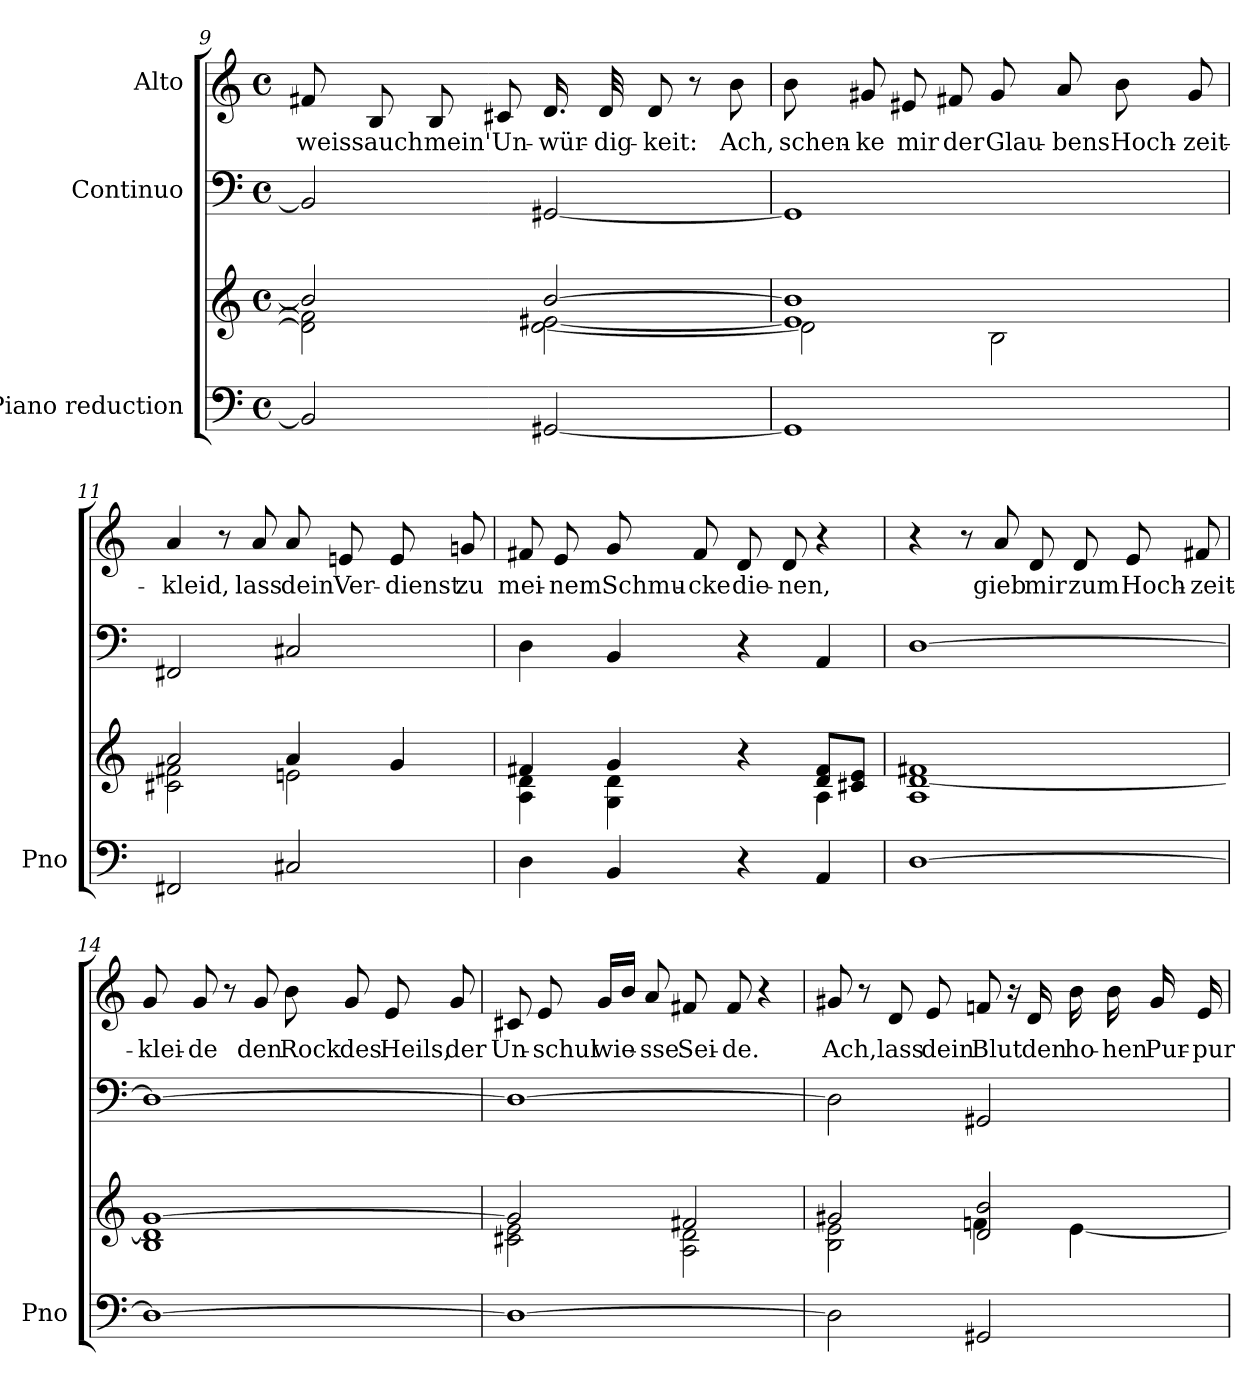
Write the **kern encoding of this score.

**kern	**kern	**kern	**kern	**text
*part3	*part3	*part2	*part1	*part1
*staff4	*staff3	*staff2	*staff1	*staff1
*I"Piano reduction	*	*I"Continuo	*I"Alto	*
*I'Pno	*	*	*	*
*clefF4	*clefG2	*clefF4	*clefG2	*
*k[]	*k[]	*k[]	*k[]	*
*M4/4	*M4/4	*M4/4	*M4/4	*
*met(c)	*met(c)	*met(c)	*met(c)	*
=9	=9	=9	=9	=9
*	*^	*	*	*
!	!	!	!	!	!LO:LY:b
2BB/]	2b/]	2d\] 2f#\]	2BB/]	8f#X/	weiss
!	!	!	!	!	!LO:LY:b
.	.	.	.	8B/	auch
!	!	!	!	!	!LO:LY:b
.	.	.	.	8B/	mein'
!	!	!	!	!	!LO:LY:b
.	.	.	.	8c#X/	Un-
!	!	!	!	!	!LO:LY:b
[2GG#X/	[2b/	[2d\ [2e#X\	[2GG#X/	16.d/	-wür-
!	!	!	!	!	!LO:LY:b
.	.	.	.	32d/	-dig-
!	!	!	!	!	!LO:LY:b
.	.	.	.	8d/	-keit:
.	.	.	.	8r	.
!	!	!	!	!	!LO:LY:b
.	.	.	.	8b\	Ach,
!!LO:LB:g=z
=10	=10	=10	=10	=10	=10
!	!	!	!	!	!LO:LY:b
1GG#]	1e#] 1b]	2d\]	1GG#]	8b\	schen-
!	!	!	!	!	!LO:LY:b
.	.	.	.	8g#X/	-ke
!	!	!	!	!	!LO:LY:b
.	.	.	.	8e#X/	mir
!	!	!	!	!	!LO:LY:b
.	.	.	.	8f#X/	der
!	!	!	!	!	!LO:LY:b
.	.	2B\	.	8g#/	Glau-
!	!	!	!	!	!LO:LY:b
.	.	.	.	8a/	-bens
!	!	!	!	!	!LO:LY:b
.	.	.	.	8b\	Hoch-
!	!	!	!	!	!LO:LY:b
.	.	.	.	8g#/	-zeit-
=11	=11	=11	=11	=11	=11
!	!	!	!	!	!LO:LY:b
2FF#X/	2a/	2c#X\ 2f#X\	2FF#X/	4a/	-kleid,
.	.	.	.	8r	.
!	!	!	!	!	!LO:LY:b
.	.	.	.	8a/	lass
!	!	!	!	!	!LO:LY:b
2C#X/	4a/	2en\	2C#X/	8a/	dein
!	!	!	!	!	!LO:LY:b
.	.	.	.	8en/	Ver-
!	!	!	!	!	!LO:LY:b
.	4g/	.	.	8e/	-dienst
!	!	!	!	!	!LO:LY:b
.	.	.	.	8gn/	zu
=12	=12	=12	=12	=12	=12
!	!	!	!	!	!LO:LY:b
4D\	4f#X/	4A\ 4d\	4D\	8f#X/	mei-
!	!	!	!	!	!LO:LY:b
.	.	.	.	8e/	-nem
!	!	!	!	!	!LO:LY:b
4BB/	4g/	4G\ 4d\	4BB/	8g/	Schmu-
!	!	!	!	!	!LO:LY:b
.	.	.	.	8f#/	-cke
!	!	!	!	!	!LO:LY:b
4r	4r	4ryy	4r	8d/	die-
!	!	!	!	!	!LO:LY:b
.	.	.	.	8d/	-nen,
4AA/	8d/ 8f#/L	4A\	4AA/	4r	.
.	8c#X/ 8e/J	.	.	.	.
*	*v	*v	*	*	*
!!LO:PB:g=z
=13	=13	=13	=13	=13
[1D	1A [1d 1f#X	[1D	4r	.
.	.	.	8r	.
!	!	!	!	!LO:LY:b
.	.	.	8a/	gieb
!	!	!	!	!LO:LY:b
.	.	.	8d/	mir
!	!	!	!	!LO:LY:b
.	.	.	8d/	zum
!	!	!	!	!LO:LY:b
.	.	.	8e/	Hoch-
!	!	!	!	!LO:LY:b
.	.	.	8f#X/	-zeit-
=14	=14	=14	=14	=14
!	!	!	!	!LO:LY:b
1D_	1B 1d] [1g	1D_	8g/	-klei-
!	!	!	!	!LO:LY:b
.	.	.	8g/	-de
.	.	.	8r	.
!	!	!	!	!LO:LY:b
.	.	.	8g/	den
!	!	!	!	!LO:LY:b
.	.	.	8b\	Rock
!	!	!	!	!LO:LY:b
.	.	.	8g/	des
!	!	!	!	!LO:LY:b
.	.	.	8e/	Heils,
!	!	!	!	!LO:LY:b
.	.	.	8g/	der
=15	=15	=15	=15	=15
*	*^	*	*	*
!	!	!	!	!	!LO:LY:b
1D_	2g/]	2c#X\ 2e\	1D_	8c#X/	Un-
!	!	!	!	!	!LO:LY:b
.	.	.	.	8e/	-schul
!	!	!	!	!	!LO:LY:b
.	.	.	.	16g/LL	wie-
.	.	.	.	16b/JJ	.
!	!	!	!	!	!LO:LY:b
.	.	.	.	8a/	-sse
!	!	!	!	!	!LO:LY:b
.	2f#X/	2A\ 2d\	.	8f#X/	Sei-
!	!	!	!	!	!LO:LY:b
.	.	.	.	8f#/	-de.
.	.	.	.	4r	.
=16	=16	=16	=16	=16	=16
!	!	!	!	!	!LO:LY:b
2D\]	2g#X/	2B\ 2e\	2D\]	8g#X/	Ach,
.	.	.	.	8r	.
!	!	!	!	!	!LO:LY:b
.	.	.	.	8d/	lass
!	!	!	!	!	!LO:LY:b
.	.	.	.	8e/	dein
!	!	!	!	!	!LO:LY:b
2GG#X/	2d/ 2b/	4fn\	2GG#X/	8fn/	Blut
.	.	.	.	16r	.
!	!	!	!	!	!LO:LY:b
.	.	.	.	16d/	den
!	!	!	!	!	!LO:LY:b
.	.	[4e\	.	16b\	ho-
!	!	!	!	!	!LO:LY:b
.	.	.	.	16b\	-hen
!	!	!	!	!	!LO:LY:b
.	.	.	.	16g#/	Pur-
!	!	!	!	!	!LO:LY:b
.	.	.	.	16e/	-pur
*	*v	*v	*	*	*
=	=	=	=	=
*-	*-	*-	*-	*-
